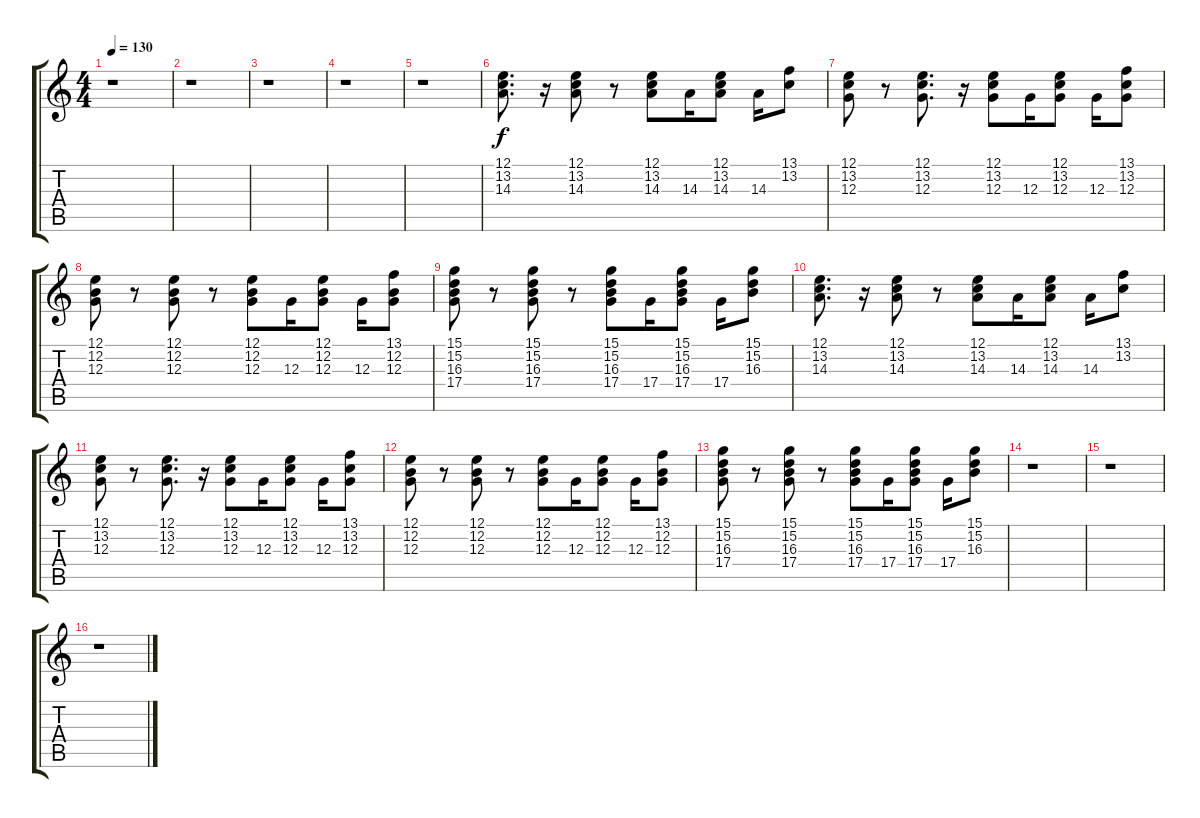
\track "" {instrument rockorgan}
\staff {score tabs}
\tuning (E4 B3 G3 D3 A2 E2) {hide}
\ts (4 4)
\tempo 130
\clef g2
\ks c
r.1{dy f} |
r.1 |
r.1 |
r.1 |
r.1 |
(12.1 13.2 14.3).8{d} r.16 (12.1 13.2 14.3).8 r.8 (12.1 13.2 14.3).8 14.3.16 (12.1 13.2 14.3).8 14.3.16 (13.1 13.2).8 |
(12.1 13.2 12.3).8 r.8 (12.1 13.2 12.3).8{d} r.16 (12.1 13.2 12.3).8 12.3.16 (12.1 13.2 12.3).8 12.3.16 (13.1 13.2 12.3).8 |
(12.1 12.2 12.3).8 r.8 (12.1 12.2 12.3).8 r.8 (12.1 12.2 12.3).8 12.3.16 (12.1 12.2 12.3).8 12.3.16 (13.1 12.2 12.3).8 |
(15.1 15.2 16.3 17.4).8 r.8 (15.1 15.2 16.3 17.4).8 r.8 (15.1 15.2 16.3 17.4).8 17.4.16 (15.1 15.2 16.3 17.4).8 17.4.16 (15.1 15.2 16.3).8 |
(12.1 13.2 14.3).8{d} r.16 (12.1 13.2 14.3).8 r.8 (12.1 13.2 14.3).8 14.3.16 (12.1 13.2 14.3).8 14.3.16 (13.1 13.2).8 |
(12.1 13.2 12.3).8 r.8 (12.1 13.2 12.3).8{d} r.16 (12.1 13.2 12.3).8 12.3.16 (12.1 13.2 12.3).8 12.3.16 (13.1 13.2 12.3).8 |
(12.1 12.2 12.3).8 r.8 (12.1 12.2 12.3).8 r.8 (12.1 12.2 12.3).8 12.3.16 (12.1 12.2 12.3).8 12.3.16 (13.1 12.2 12.3).8 |
(15.1 15.2 16.3 17.4).8 r.8 (15.1 15.2 16.3 17.4).8 r.8 (15.1 15.2 16.3 17.4).8 17.4.16 (15.1 15.2 16.3 17.4).8 17.4.16 (15.1 15.2 16.3).8 |
r.1 |
r.1 |
r.1
